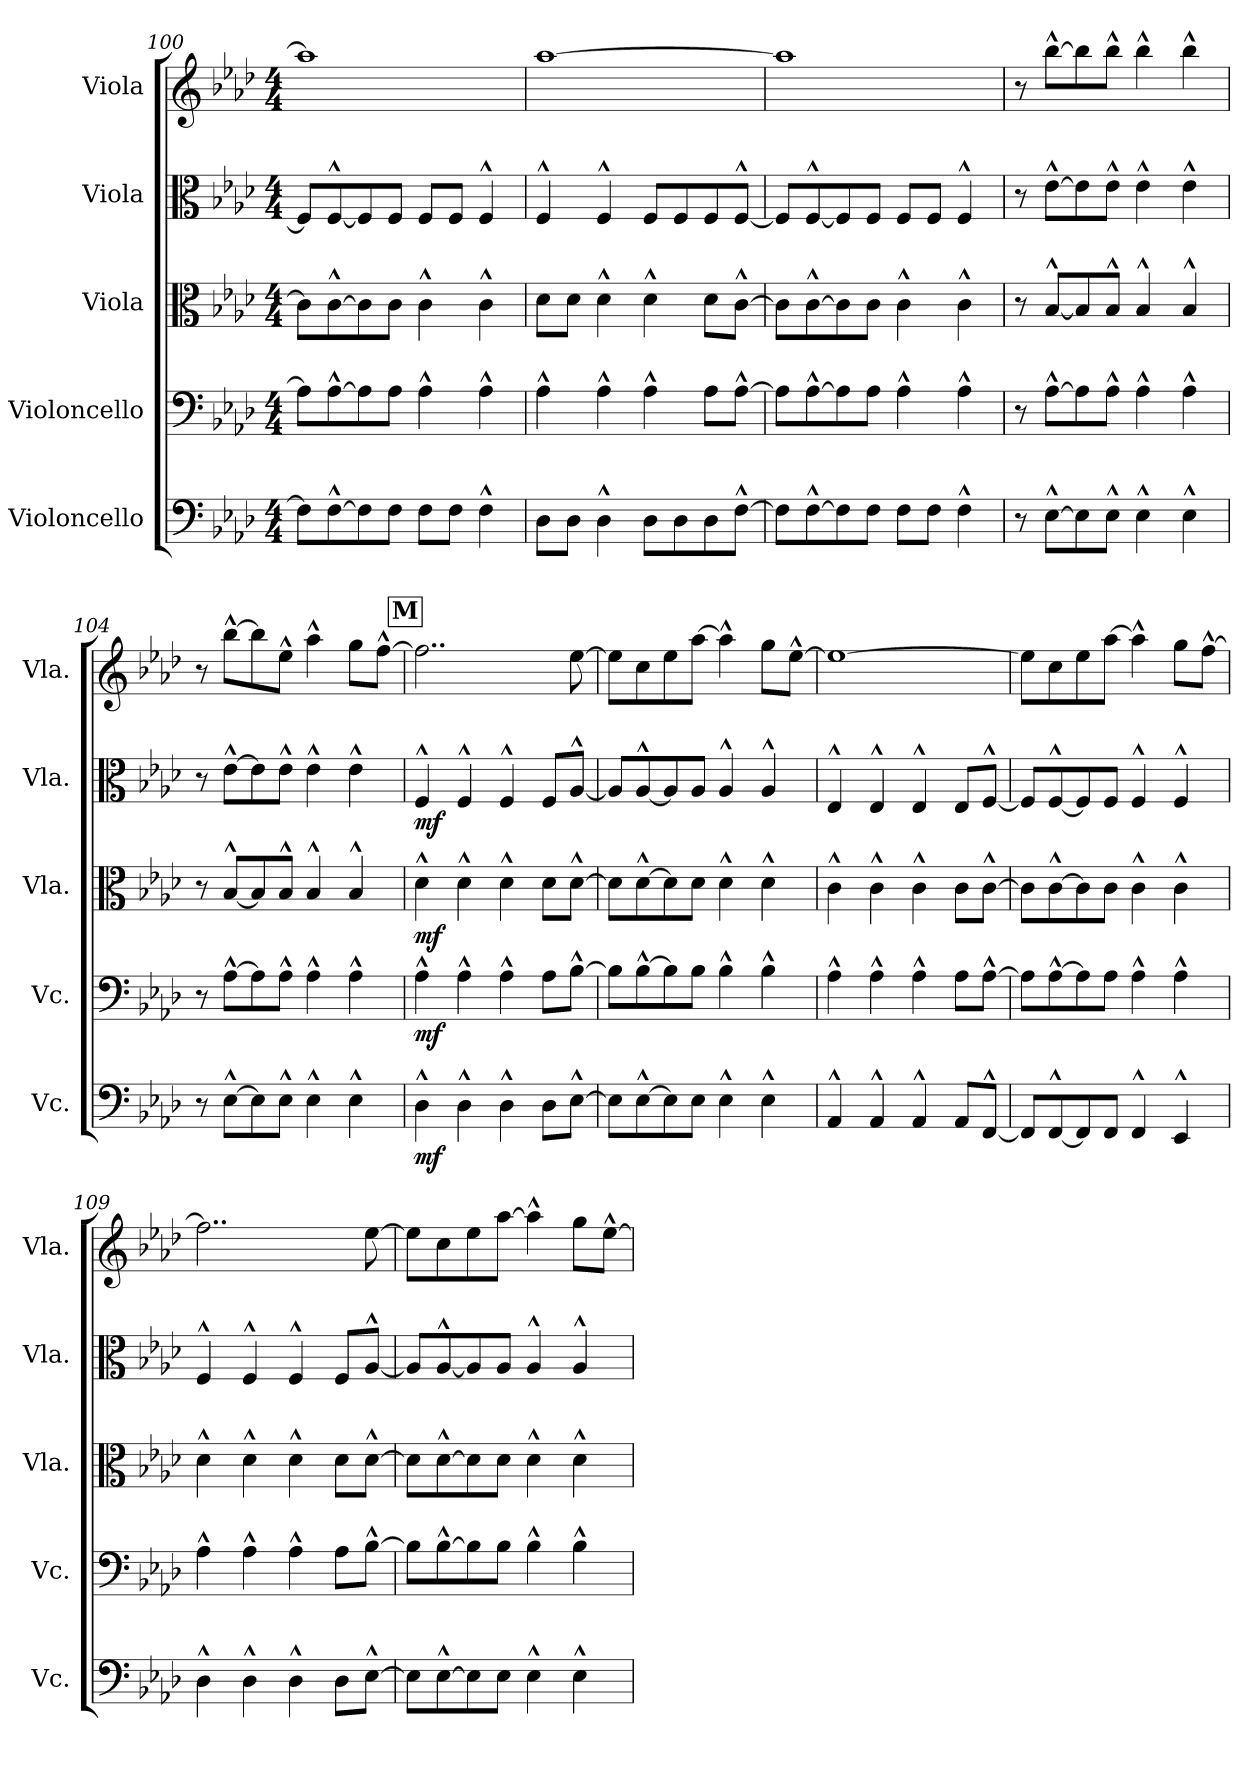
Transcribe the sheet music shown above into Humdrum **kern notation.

**kern	**dynam	**kern	**dynam	**kern	**dynam	**kern	**dynam	**kern
*part5	*part5	*part4	*part4	*part3	*part3	*part2	*part2	*part1
*staff5	*staff5	*staff4	*staff4	*staff3	*staff3	*staff2	*staff2	*staff1
*I"Violoncello	*	*I"Violoncello	*	*I"Viola	*	*I"Viola	*	*I"Viola
*I'Vc.	*	*I'Vc.	*	*I'Vla.	*	*I'Vla.	*	*I'Vla.
*clefF4	*	*clefF4	*	*clefC3	*	*clefC3	*	*clefG2
*k[b-e-a-d-]	*	*k[b-e-a-d-]	*	*k[b-e-a-d-]	*	*k[b-e-a-d-]	*	*k[b-e-a-d-]
*M4/4	*	*M4/4	*	*M4/4	*	*M4/4	*	*M4/4
=100	=100	=100	=100	=100	=100	=100	=100	=100
8F\L]	.	8A-\L]	.	8c\L]	.	8F/L]	.	1aa-]
[8F^^\	.	[8A-^^\	.	[8c^^\	.	[8F^^/	.	.
8F\]	.	8A-\]	.	8c\]	.	8F/]	.	.
8F\J	.	8A-\J	.	8c\J	.	8F/J	.	.
8F\L	.	4A-^^\	.	4c^^\	.	8F/L	.	.
8F\J	.	.	.	.	.	8F/J	.	.
4F^^\	.	4A-^^\	.	4c^^\	.	4F^^/	.	.
=101	=101	=101	=101	=101	=101	=101	=101	=101
8D-\L	.	4A-^^\	.	8d-\L	.	4F^^/	.	[1aa-
8D-\J	.	.	.	8d-\J	.	.	.	.
4D-^^\	.	4A-^^\	.	4d-^^\	.	4F^^/	.	.
8D-\L	.	4A-^^\	.	4d-^^\	.	8F/L	.	.
8D-\	.	.	.	.	.	8F/	.	.
8D-\	.	8A-\L	.	8d-\L	.	8F/	.	.
[8F^^\J	.	[8A-^^\J	.	[8c^^\J	.	[8F^^/J	.	.
=102	=102	=102	=102	=102	=102	=102	=102	=102
8F\L]	.	8A-\L]	.	8c\L]	.	8F/L]	.	1aa-]
[8F^^\	.	[8A-^^\	.	[8c^^\	.	[8F^^/	.	.
8F\]	.	8A-\]	.	8c\]	.	8F/]	.	.
8F\J	.	8A-\J	.	8c\J	.	8F/J	.	.
8F\L	.	4A-^^\	.	4c^^\	.	8F/L	.	.
8F\J	.	.	.	.	.	8F/J	.	.
4F^^\	.	4A-^^\	.	4c^^\	.	4F^^/	.	.
=103	=103	=103	=103	=103	=103	=103	=103	=103
8r	.	8r	.	8r	.	8r	.	8r
[8E-^^\L	.	[8A-^^\L	.	[8B-^^/L	.	[8e-^^\L	.	[8bb-^^\L
8E-\]	.	8A-\]	.	8B-/]	.	8e-\]	.	8bb-\]
8E-^^\J	.	8A-^^\J	.	8B-^^/J	.	8e-^^\J	.	8bb-^^\J
4E-^^\	.	4A-^^\	.	4B-^^/	.	4e-^^\	.	4bb-^^\
4E-^^\	.	4A-^^\	.	4B-^^/	.	4e-^^\	.	4bb-^^\
!!LO:LB:g=z
=104	=104	=104	=104	=104	=104	=104	=104	=104
8r	.	8r	.	8r	.	8r	.	8r
[8E-^^\L	.	[8A-^^\L	.	[8B-^^/L	.	[8e-^^\L	.	[8bb-^^\L
8E-\]	.	8A-\]	.	8B-/]	.	8e-\]	.	8bb-\]
8E-^^\J	.	8A-^^\J	.	8B-^^/J	.	8e-^^\J	.	8ee-^^\J
4E-^^\	.	4A-^^\	.	4B-^^/	.	4e-^^\	.	4aa-^^\
4E-^^\	.	4A-^^\	.	4B-^^/	.	4e-^^\	.	8gg\L
.	.	.	.	.	.	.	.	[8ff^^\J
!!LO:REH:place=s1:a:B:fs=14:t=M
=105	=105	=105	=105	=105	=105	=105	=105	=105
!	!LO:DY:b	!	!LO:DY:b	!	!LO:DY:b	!	!LO:DY:b	!
4D-^^\	mf	4A-^^\	mf	4d-^^\	mf	4F^^/	mf	2..ff\]
4D-^^\	.	4A-^^\	.	4d-^^\	.	4F^^/	.	.
4D-^^\	.	4A-^^\	.	4d-^^\	.	4F^^/	.	.
8D-\L	.	8A-\L	.	8d-\L	.	8F/L	.	.
[8E-^^\J	.	[8B-^^\J	.	[8d-^^\J	.	[8A-^^/J	.	[8ee-\
=106	=106	=106	=106	=106	=106	=106	=106	=106
8E-\L]	.	8B-\L]	.	8d-\L]	.	8A-/L]	.	8ee-\L]
[8E-^^\	.	[8B-^^\	.	[8d-^^\	.	[8A-^^/	.	8cc\
8E-\]	.	8B-\]	.	8d-\]	.	8A-/]	.	8ee-\
8E-\J	.	8B-\J	.	8d-\J	.	8A-/J	.	[8aa-\J
4E-^^\	.	4B-^^\	.	4d-^^\	.	4A-^^/	.	4aa-^^\]
4E-^^\	.	4B-^^\	.	4d-^^\	.	4A-^^/	.	8gg\L
.	.	.	.	.	.	.	.	[8ee-^^\J
=107	=107	=107	=107	=107	=107	=107	=107	=107
4AA-^^/	.	4A-^^\	.	4c^^\	.	4E-^^/	.	1ee-_
4AA-^^/	.	4A-^^\	.	4c^^\	.	4E-^^/	.	.
4AA-^^/	.	4A-^^\	.	4c^^\	.	4E-^^/	.	.
8AA-/L	.	8A-\L	.	8c\L	.	8E-/L	.	.
[8FF^^/J	.	[8A-^^\J	.	[8c^^\J	.	[8F^^/J	.	.
=108	=108	=108	=108	=108	=108	=108	=108	=108
8FF/L]	.	8A-\L]	.	8c\L]	.	8F/L]	.	8ee-\L]
[8FF^^/	.	[8A-^^\	.	[8c^^\	.	[8F^^/	.	8cc\
8FF/]	.	8A-\]	.	8c\]	.	8F/]	.	8ee-\
8FF/J	.	8A-\J	.	8c\J	.	8F/J	.	[8aa-\J
4FF^^/	.	4A-^^\	.	4c^^\	.	4F^^/	.	4aa-^^\]
4EE-^^/	.	4A-^^\	.	4c^^\	.	4F^^/	.	8gg\L
.	.	.	.	.	.	.	.	[8ff^^\J
=109	=109	=109	=109	=109	=109	=109	=109	=109
4D-^^\	.	4A-^^\	.	4d-^^\	.	4F^^/	.	2..ff\]
4D-^^\	.	4A-^^\	.	4d-^^\	.	4F^^/	.	.
4D-^^\	.	4A-^^\	.	4d-^^\	.	4F^^/	.	.
8D-\L	.	8A-\L	.	8d-\L	.	8F/L	.	.
[8E-^^\J	.	[8B-^^\J	.	[8d-^^\J	.	[8A-^^/J	.	[8ee-\
!!LO:PB:g=z
=110	=110	=110	=110	=110	=110	=110	=110	=110
8E-\L]	.	8B-\L]	.	8d-\L]	.	8A-/L]	.	8ee-\L]
[8E-^^\	.	[8B-^^\	.	[8d-^^\	.	[8A-^^/	.	8cc\
8E-\]	.	8B-\]	.	8d-\]	.	8A-/]	.	8ee-\
8E-\J	.	8B-\J	.	8d-\J	.	8A-/J	.	[8aa-\J
4E-^^\	.	4B-^^\	.	4d-^^\	.	4A-^^/	.	4aa-^^\]
4E-^^\	.	4B-^^\	.	4d-^^\	.	4A-^^/	.	8gg\L
.	.	.	.	.	.	.	.	[8ee-^^\J
=	=	=	=	=	=	=	=	=
*-	*-	*-	*-	*-	*-	*-	*-	*-
